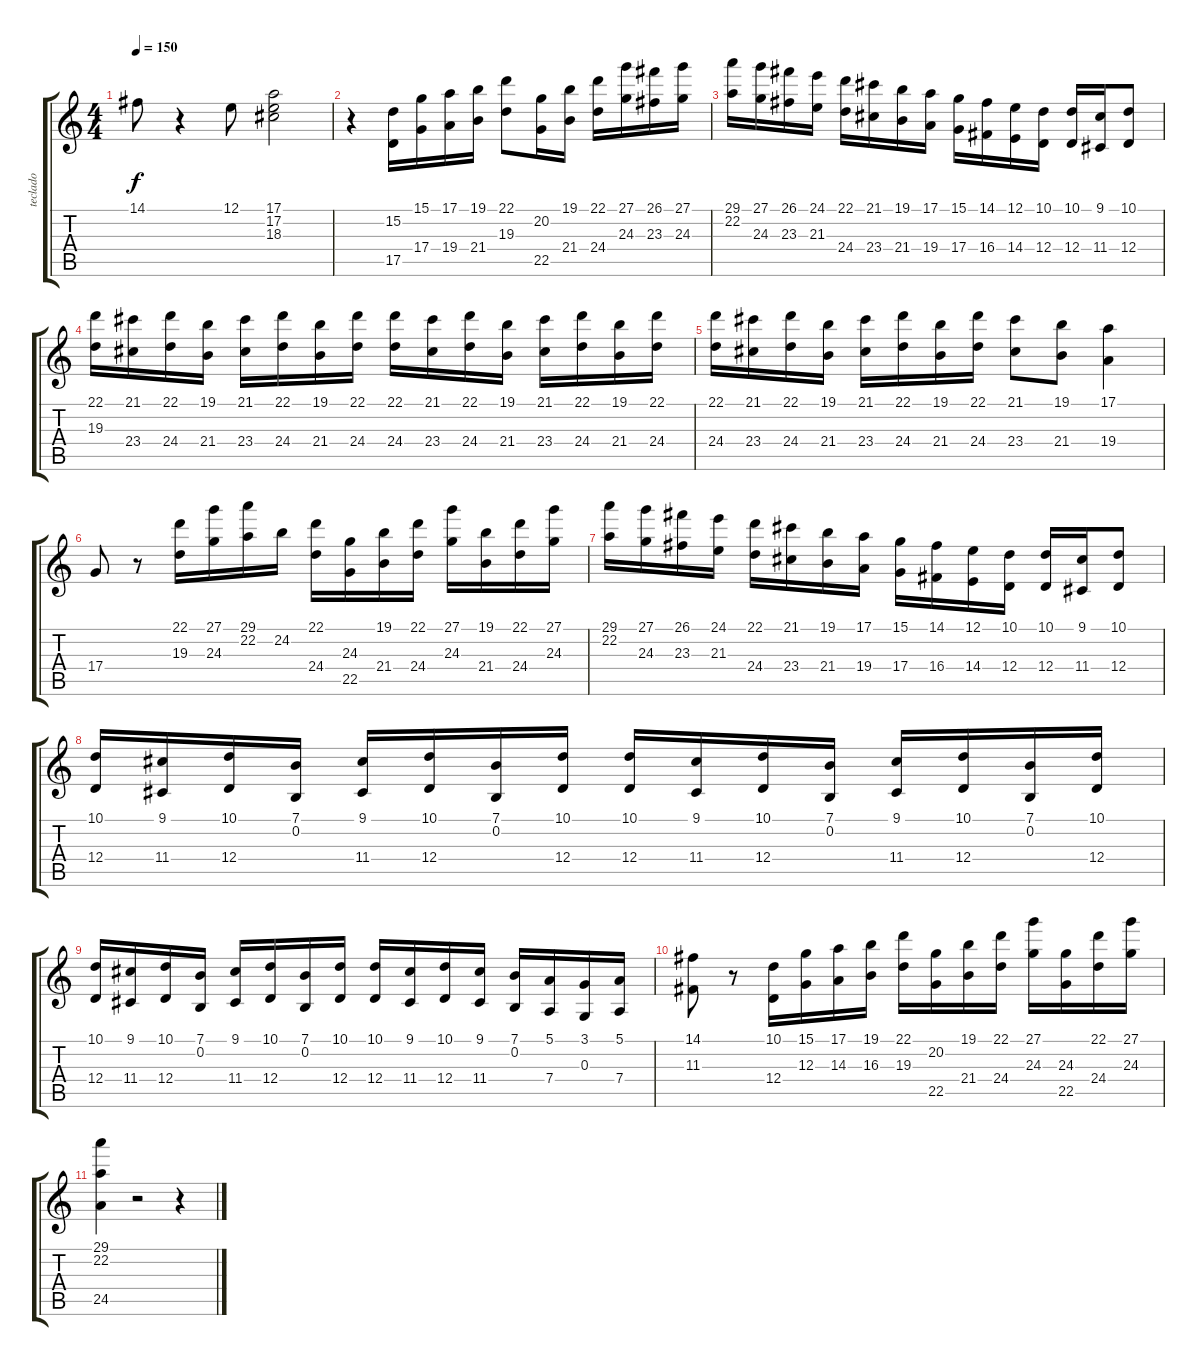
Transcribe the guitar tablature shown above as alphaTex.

\track ("teclado" "teclado") {instrument stringensemble1}
\staff {score tabs}
\tuning (E4 B3 G3 D3 A2 E2) {hide}
\ts (4 4)
\tempo 150
\clef g2
\ks c
14.1.8{dy f} r.4 12.1.8 (17.1 17.2 18.3).2 |
r.4 (15.2 17.5).16 (15.1 17.4).16 (17.1 19.4).16 (19.1 21.4).16 (22.1 19.3).8 (20.2 22.5).16 (19.1 21.4).16 (22.1 24.4).16 (27.1 24.3).16 (26.1 23.3).16 (27.1 24.3).16 |
(29.1 22.2).16 (27.1 24.3).16 (26.1 23.3).16 (24.1 21.3).16 (22.1 24.4).16 (21.1 23.4).16 (19.1 21.4).16 (17.1 19.4).16 (15.1 17.4).16 (14.1 16.4).16 (12.1 14.4).16 (10.1 12.4).16 (10.1 12.4).16 (9.1 11.4).16 (10.1 12.4).8 |
(22.1 19.3).16 (21.1 23.4).16 (22.1 24.4).16 (19.1 21.4).16 (21.1 23.4).16 (22.1 24.4).16 (19.1 21.4).16 (22.1 24.4).16 (22.1 24.4).16 (21.1 23.4).16 (22.1 24.4).16 (19.1 21.4).16 (21.1 23.4).16 (22.1 24.4).16 (19.1 21.4).16 (22.1 24.4).16 |
(22.1 24.4).16 (21.1 23.4).16 (22.1 24.4).16 (19.1 21.4).16 (21.1 23.4).16 (22.1 24.4).16 (19.1 21.4).16 (22.1 24.4).16 (21.1 23.4).8 (19.1 21.4).8 (17.1 19.4).4 |
17.4.8 r.8 (22.1 19.3).16 (27.1 24.3).16 (29.1 22.2).16 24.2.16 (22.1 24.4).16 (24.3 22.5).16 (19.1 21.4).16 (22.1 24.4).16 (27.1 24.3).16 (19.1 21.4).16 (22.1 24.4).16 (27.1 24.3).16 |
(29.1 22.2).16 (27.1 24.3).16 (26.1 23.3).16 (24.1 21.3).16 (22.1 24.4).16 (21.1 23.4).16 (19.1 21.4).16 (17.1 19.4).16 (15.1 17.4).16 (14.1 16.4).16 (12.1 14.4).16 (10.1 12.4).16 (10.1 12.4).16 (9.1 11.4).16 (10.1 12.4).8 |
(10.1 12.4).16 (9.1 11.4).16 (10.1 12.4).16 (7.1 0.2).16 (9.1 11.4).16 (10.1 12.4).16 (7.1 0.2).16 (10.1 12.4).16 (10.1 12.4).16 (9.1 11.4).16 (10.1 12.4).16 (7.1 0.2).16 (9.1 11.4).16 (10.1 12.4).16 (7.1 0.2).16 (10.1 12.4).16 |
(10.1 12.4).16 (9.1 11.4).16 (10.1 12.4).16 (7.1 0.2).16 (9.1 11.4).16 (10.1 12.4).16 (7.1 0.2).16 (10.1 12.4).16 (10.1 12.4).16 (9.1 11.4).16 (10.1 12.4).16 (9.1 11.4).16 (7.1 0.2).16 (5.1 7.4).16 (3.1 0.3).16 (5.1 7.4).16 |
(14.1 11.3).8 r.8 (10.1 12.4).16 (15.1 12.3).16 (17.1 14.3).16 (19.1 16.3).16 (22.1 19.3).16 (20.2 22.5).16 (19.1 21.4).16 (22.1 24.4).16 (27.1 24.3).16 (24.3 22.5).16 (22.1 24.4).16 (27.1 24.3).16 |
(29.1 22.2 24.5).4 r.2 r.4
